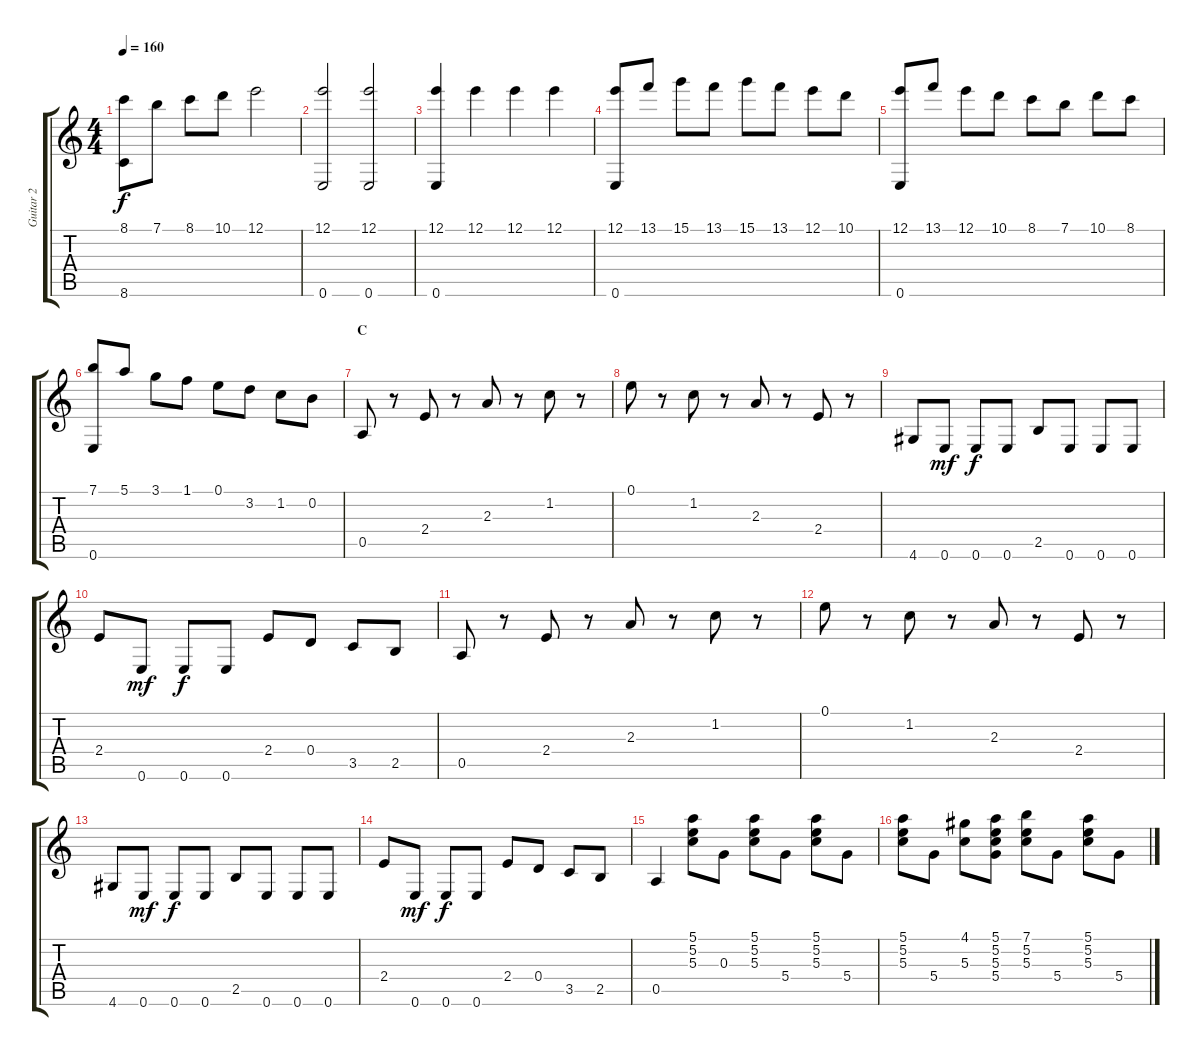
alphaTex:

\track ("Guitar 2" "Guitar 2") {instrument acousticguitarnylon}
\staff {score tabs}
\tuning (E4 B3 G3 D3 A2 E2) {hide}
\ts (4 4)
\tempo 160
\clef g2
\ks c
(8.1 8.6).8{dy f} 7.1.8 8.1.8 10.1.8 12.1.2 |
(12.1 0.6).2 (12.1 0.6).2 |
(12.1 0.6).4 12.1.4 12.1.4 12.1.4 |
(12.1 0.6).8 13.1.8 15.1.8 13.1.8 15.1.8 13.1.8 12.1.8 10.1.8 |
(12.1 0.6).8 13.1.8 12.1.8 10.1.8 8.1.8 7.1.8 10.1.8 8.1.8 |
(7.1 0.6).8 5.1.8 3.1.8 1.1.8 0.1.8 3.2.8 1.2.8 0.2.8 |
\section ("" "C")
0.5.8 r.8 2.4.8 r.8 2.3.8 r.8 1.2.8 r.8 |
0.1.8 r.8 1.2.8 r.8 2.3.8 r.8 2.4.8 r.8 |
4.6.8 0.6.8{dy mf} 0.6.8{dy f} 0.6.8 2.5.8 0.6.8 0.6.8 0.6.8 |
2.4.8 0.6.8{dy mf} 0.6.8{dy f} 0.6.8 2.4.8 0.4.8 3.5.8 2.5.8 |
0.5.8 r.8 2.4.8 r.8 2.3.8 r.8 1.2.8 r.8 |
0.1.8 r.8 1.2.8 r.8 2.3.8 r.8 2.4.8 r.8 |
4.6.8 0.6.8{dy mf} 0.6.8{dy f} 0.6.8 2.5.8 0.6.8 0.6.8 0.6.8 |
2.4.8 0.6.8{dy mf} 0.6.8{dy f} 0.6.8 2.4.8 0.4.8 3.5.8 2.5.8 |
0.5.4 (5.1 5.2 5.3).8 0.3.8 (5.1 5.2 5.3).8 5.4.8 (5.1 5.2 5.3).8 5.4.8 |
(5.1 5.2 5.3).8 5.4.8 (4.1 5.3).8 (5.1 5.2 5.3 5.4).8 (7.1 5.2 5.3).8 5.4.8 (5.1 5.2 5.3).8 5.4.8
